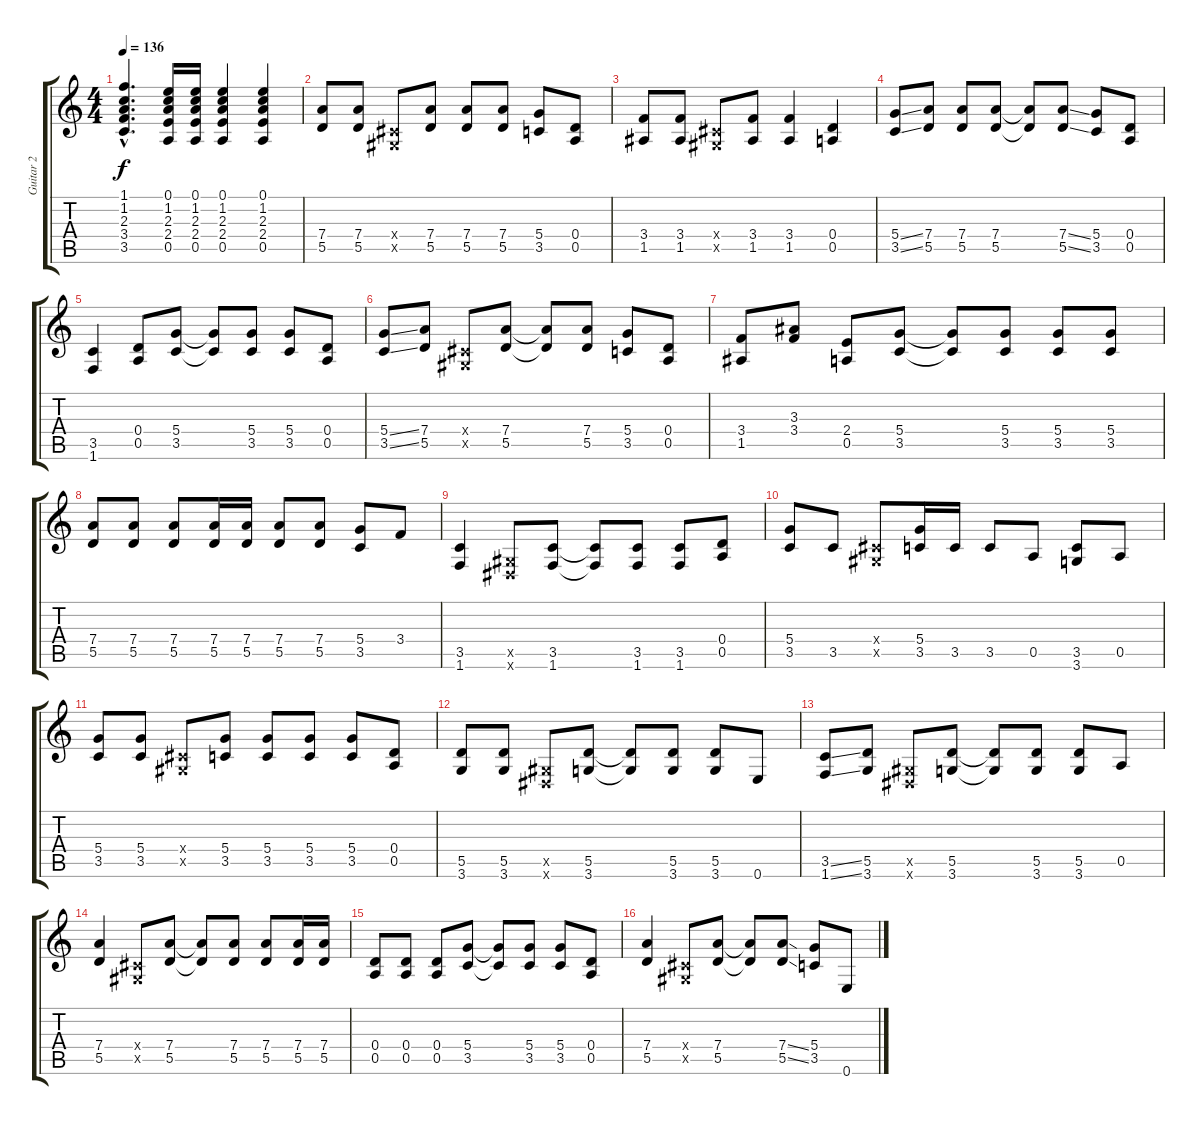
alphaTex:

\track ("Guitar 2" "Guitar 2") {instrument overdrivenguitar}
\staff {score tabs}
\tuning (E4 B3 G3 D3 A2 E2) {hide}
\ts (4 4)
\tempo 136
\clef g2
\ks c
(1.1{hac} 1.2{hac} 2.3{hac} 3.4{hac} 3.5{hac}).4{d dy f} (0.1 1.2 2.3 2.4 0.5).16 (0.1 1.2 2.3 2.4 0.5).16 (0.1 1.2 2.3 2.4 0.5).4 (0.1 1.2 2.3 2.4 0.5).4 |
(7.4 5.5).8 (7.4 5.5).8 (-1.4{x} -1.5{x}).8 (7.4 5.5).8 (7.4 5.5).8 (7.4 5.5).8 (5.4 3.5).8 (0.4 0.5).8 |
(3.4 1.5).8 (3.4 1.5).8 (-1.4{x} -1.5{x}).8 (3.4 1.5).8 (3.4 1.5).4 (0.4 0.5).4 |
(5.4{ss} 3.5{ss}).8 (7.4 5.5).8 (7.4 5.5).8 (7.4 5.5).8 (7.4{t} 5.5{t}).8 (7.4{ss} 5.5{ss}).8 (5.4 3.5).8 (0.4 0.5).8 |
(3.5 1.6).4 (0.4 0.5).8 (5.4 3.5).8 (5.4{t} 3.5{t}).8 (5.4 3.5).8 (5.4 3.5).8 (0.4 0.5).8 |
(5.4{ss} 3.5{ss}).8 (7.4 5.5).8 (-1.4{x} -1.5{x}).8 (7.4 5.5).8 (7.4{t} 5.5{t}).8 (7.4 5.5).8 (5.4 3.5).8 (0.4 0.5).8 |
(3.4 1.5).8 (3.3 3.4).8 (2.4 0.5).8 (5.4 3.5).8 (5.4{t} 3.5{t}).8 (5.4 3.5).8 (5.4 3.5).8 (5.4 3.5).8 |
(7.4 5.5).8 (7.4 5.5).8 (7.4 5.5).8 (7.4 5.5).16 (7.4 5.5).16 (7.4 5.5).8 (7.4 5.5).8 (5.4 3.5).8 3.4.8 |
(3.5 1.6).4 (-1.5{x} -1.6{x}).8 (3.5 1.6).8 (3.5{t} 1.6{t}).8 (3.5 1.6).8 (3.5 1.6).8 (0.4 0.5).8 |
(5.4 3.5).8 3.5.8 (-1.4{x} -1.5{x}).8 (5.4 3.5).16 3.5.16 3.5.8 0.5.8 (3.5 3.6).8 0.5.8 |
(5.4 3.5).8 (5.4 3.5).8 (-1.4{x} -1.5{x}).8 (5.4 3.5).8 (5.4 3.5).8 (5.4 3.5).8 (5.4 3.5).8 (0.4 0.5).8 |
(5.5 3.6).8 (5.5 3.6).8 (-1.5{x} -1.6{x}).8 (5.5 3.6).8 (5.5{t} 3.6{t}).8 (5.5 3.6).8 (5.5 3.6).8 0.6.8 |
(3.5{ss} 1.6{ss}).8 (5.5 3.6).8 (-1.5{x} -1.6{x}).8 (5.5 3.6).8 (5.5{t} 3.6{t}).8 (5.5 3.6).8 (5.5 3.6).8 0.5.8 |
(7.4 5.5).4 (-1.4{x} -1.5{x}).8 (7.4 5.5).8 (7.4{t} 5.5{t}).8 (7.4 5.5).8 (7.4 5.5).8 (7.4 5.5).16 (7.4 5.5).16 |
(0.4 0.5).8 (0.4 0.5).8 (0.4 0.5).8 (5.4 3.5).8 (5.4{t} 3.5{t}).8 (5.4 3.5).8 (5.4 3.5).8 (0.4 0.5).8 |
(7.4 5.5).4 (-1.4{x} -1.5{x}).8 (7.4 5.5).8 (7.4{t} 5.5{t}).8 (7.4{ss} 5.5{ss}).8 (5.4 3.5).8 0.6.8
